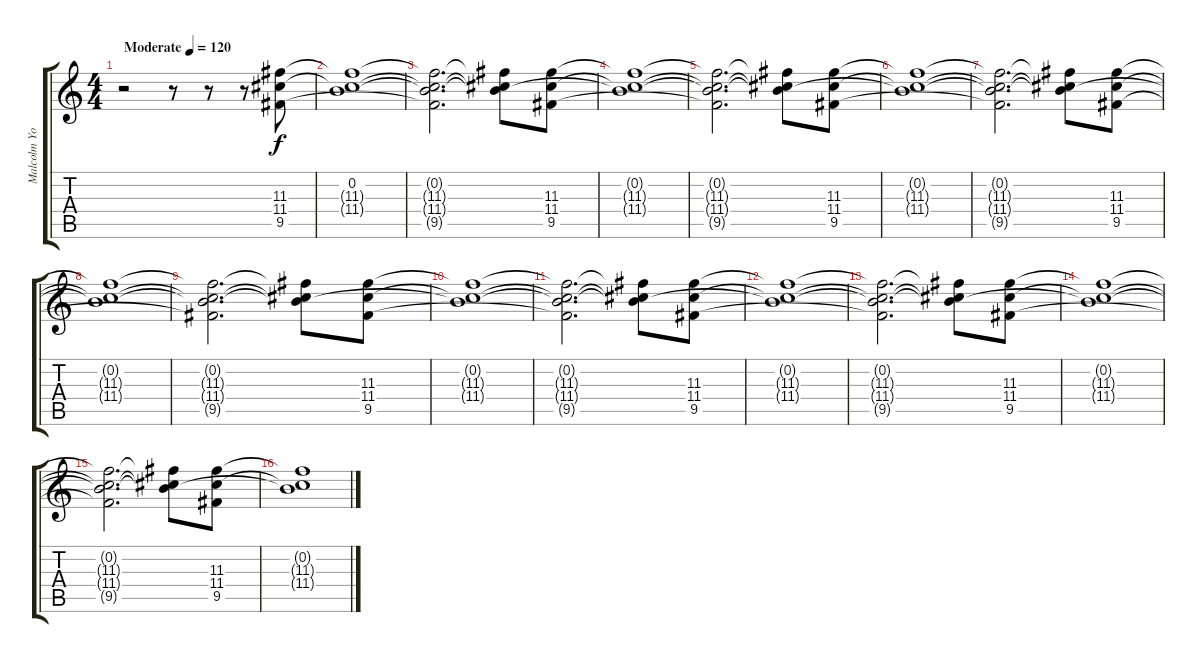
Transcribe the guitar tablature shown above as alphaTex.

\track ("Malcolm Young" "Malcolm Yo") {instrument overdrivenguitar}
\staff {score tabs}
\tuning (E4 B3 G3 D3 A2 E2) {hide}
\ts (4 4)
\tempo (120 "Moderate")
\clef g2
\ks c
r.2{dy f instrument overdrivenguitar} r.8 r.8 r.8 (11.3 11.4 9.5).8{balance 0} |
(0.2 11.3{t} 11.4{t}).1 |
(0.2{t} 11.3{t} 11.4{t} 9.5{t}).2{d} (0.2{t} 11.3{t} 11.4{t}).8 (11.3 11.4 9.5).8 |
(0.2{t} 11.3{t} 11.4{t}).1 |
(0.2{t} 11.3{t} 11.4{t} 9.5{t}).2{d} (0.2{t} 11.3{t} 11.4{t}).8 (11.3 11.4 9.5).8 |
(0.2{t} 11.3{t} 11.4{t}).1 |
(0.2{t} 11.3{t} 11.4{t} 9.5{t}).2{d} (0.2{t} 11.3{t} 11.4{t}).8 (11.3 11.4 9.5).8 |
(0.2{t} 11.3{t} 11.4{t}).1 |
(0.2{t} 11.3{t} 11.4{t} 9.5{t}).2{d} (0.2{t} 11.3{t} 11.4{t}).8 (11.3 11.4 9.5).8 |
(0.2{t} 11.3{t} 11.4{t}).1 |
(0.2{t} 11.3{t} 11.4{t} 9.5{t}).2{d} (0.2{t} 11.3{t} 11.4{t}).8 (11.3 11.4 9.5).8 |
(0.2{t} 11.3{t} 11.4{t}).1 |
(0.2{t} 11.3{t} 11.4{t} 9.5{t}).2{d} (0.2{t} 11.3{t} 11.4{t}).8 (11.3 11.4 9.5).8 |
(0.2{t} 11.3{t} 11.4{t}).1 |
(0.2{t} 11.3{t} 11.4{t} 9.5{t}).2{d} (0.2{t} 11.3{t} 11.4{t}).8 (11.3 11.4 9.5).8 |
(0.2{t} 11.3{t} 11.4{t}).1
